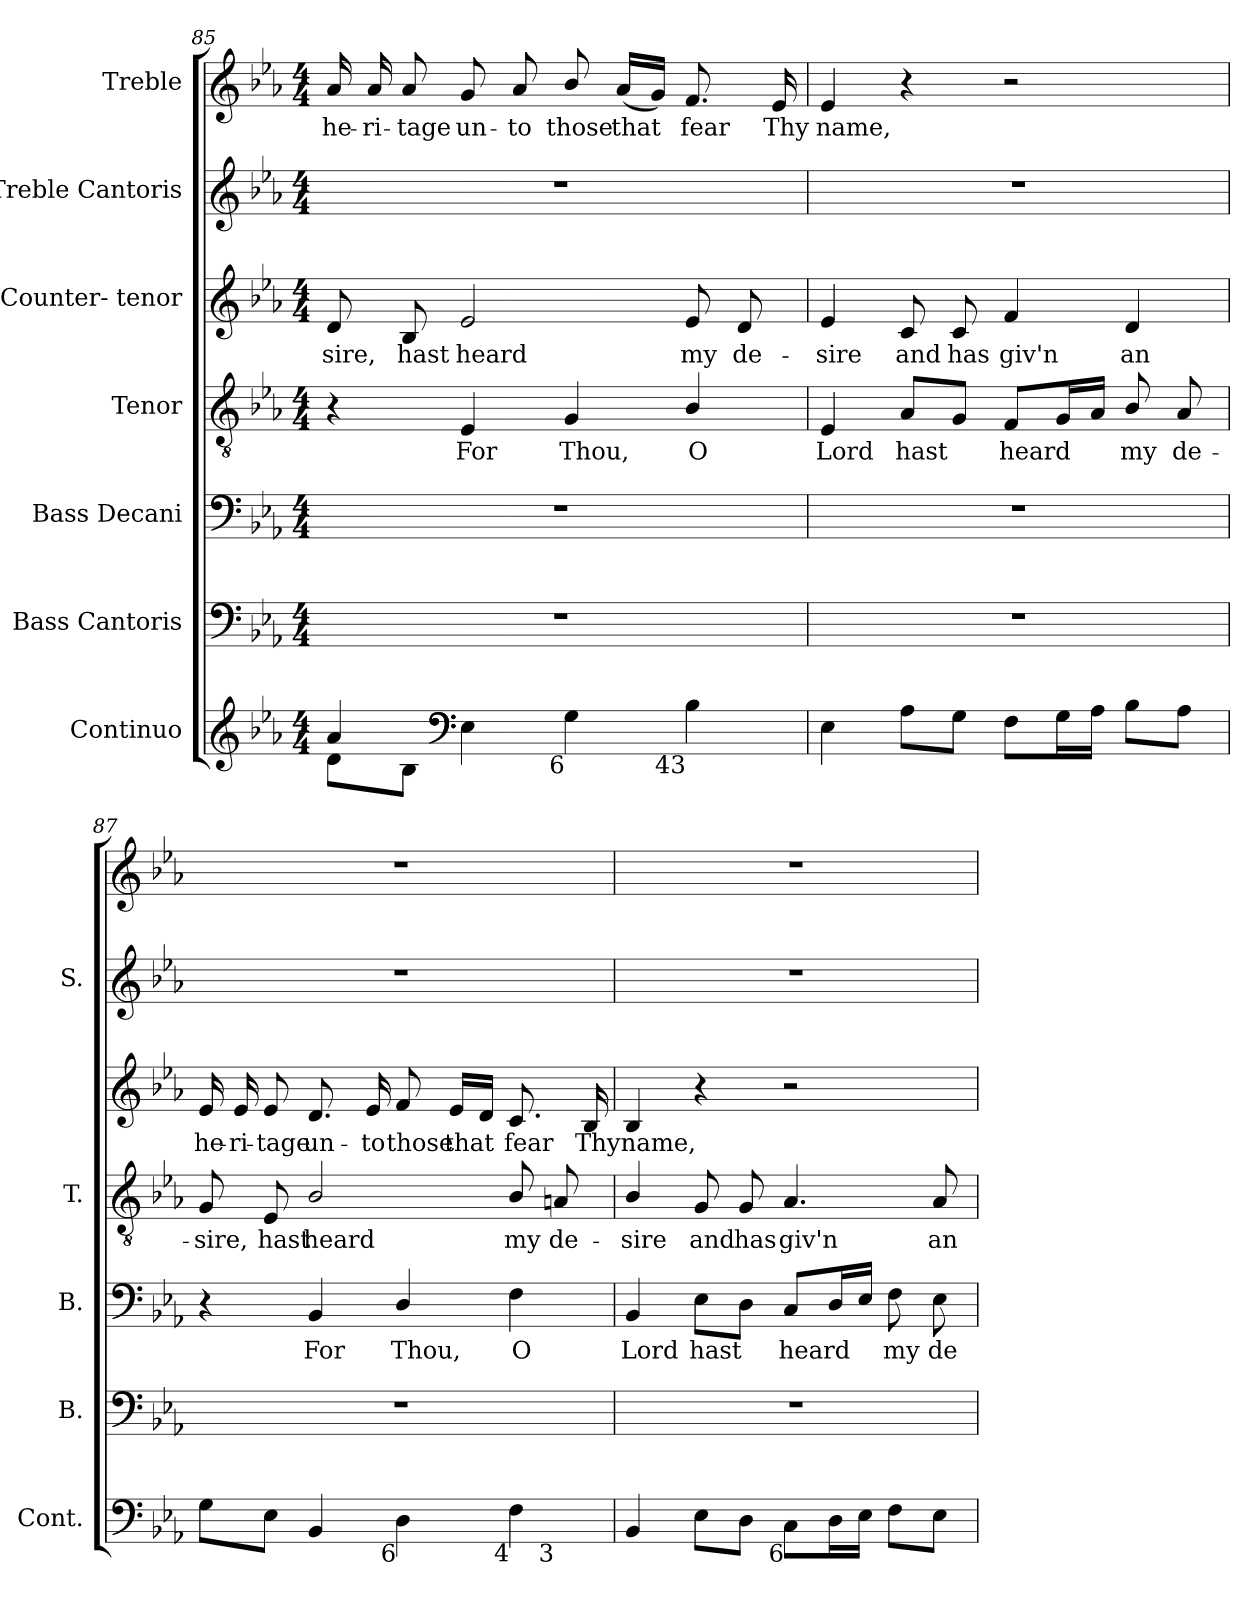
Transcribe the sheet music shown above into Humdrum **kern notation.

**kern	**kern	**kern	**text	**kern	**text	**kern	**text	**kern	**kern	**text
*part7	*part6	*part5	*part5	*part4	*part4	*part3	*part3	*part2	*part1	*part1
*staff7	*staff6	*staff5	*staff5	*staff4	*staff4	*staff3	*staff3	*staff2	*staff1	*staff1
*I"Continuo	*I"Bass Cantoris	*I"Bass Decani	*	*I"Tenor	*	*I"Counter- tenor	*	*I"Treble Cantoris	*I"Treble	*
*I'Cont.	*I'B.	*I'B.	*	*I'T.	*	*	*	*I'S.	*	*
*clefG2	*clefF4	*clefF4	*	*clefGv2	*	*clefG2	*	*clefG2	*clefG2	*
*	*	*	*	*ITrd7c12	*	*	*	*	*	*
*k[b-e-a-]	*k[b-e-a-]	*k[b-e-a-]	*	*k[b-e-a-]	*	*k[b-e-a-]	*	*k[b-e-a-]	*k[b-e-a-]	*
*E-:	*E-:	*E-:	*	*E-:	*	*E-:	*	*E-:	*E-:	*
*M4/4	*M4/4	*M4/4	*	*M4/4	*	*M4/4	*	*M4/4	*M4/4	*
=85	=85	=85	=85	=85	=85	=85	=85	=85	=85	=85
*^	*	*	*	*	*	*	*	*	*	*
!	!	!	!	!	!	!	!	!LO:LY:b:color=#000000	!	!	!
!	!	!	!	!	!	!	!	!	!	!	!LO:LY:b:color=#000000
4a-i/	8di\L	1r	1r	.	4r	.	8di/	-sire,	1r	16a-i/	he-
!	!	!	!	!	!	!	!	!	!	!	!LO:LY:b:color=#000000
.	.	.	.	.	.	.	.	.	.	16a-i/	-ri-
!	!	!	!	!	!	!	!	!LO:LY:b:color=#000000	!	!	!
!	!	!	!	!	!	!	!	!	!	!	!LO:LY:b:color=#000000
.	8B-i\J	.	.	.	.	.	8B-i/	hast	.	8a-i/	-tage
*clefF4	*	*	*	*	*	*	*	*	*	*	*
!	!	!	!	!	!	!LO:LY:b:color=#000000	!	!	!	!	!
!	!	!	!	!	!	!	!	!LO:LY:b:color=#000000	!	!	!
!	!	!	!	!	!	!	!	!	!	!	!LO:LY:b:color=#000000
4E-i\	4ryy	.	.	.	4EE-i/	For	2e-i/	heard	.	8gi/	un-
!	!	!	!	!	!	!	!	!	!	!	!LO:LY:b:color=#000000
.	.	.	.	.	.	.	.	.	.	8a-i/	-to
!	!	!	!	!	!	!LO:LY:b:color=#000000	!	!	!	!	!
!LO:TX:b:rj:t=6	!	!	!	!	!	!	!	!	!	!	!
!	!	!	!	!	!	!	!	!	!	!	!LO:LY:b:color=#000000
4Gi\	2ryy	.	.	.	4GGi/	Thou,	.	.	.	8b-i/	those
!	!	!	!	!	!	!	!	!	!	!	!LO:LY:b:color=#000000
.	.	.	.	.	.	.	.	.	.	(16a-i/LL	that
.	.	.	.	.	.	.	.	.	.	16gi/JJ)	.
!	!	!	!	!	!	!LO:LY:b:color=#000000	!	!	!	!	!
!	!	!	!	!	!	!	!	!LO:LY:b:color=#000000	!	!	!
!LO:TX:b:rj:t=43	!	!	!	!	!	!	!	!	!	!	!
!	!	!	!	!	!	!	!	!	!	!	!LO:LY:b:color=#000000
4B-i\	.	.	.	.	4BB-i/	O	8e-i/	my	.	8.fi/	fear
!	!	!	!	!	!	!	!	!LO:LY:b:color=#000000	!	!	!
.	.	.	.	.	.	.	8di/	de-	.	.	.
!	!	!	!	!	!	!	!	!	!	!	!LO:LY:b:color=#000000
.	.	.	.	.	.	.	.	.	.	16e-i/	Thy
*v	*v	*	*	*	*	*	*	*	*	*	*
=86	=86	=86	=86	=86	=86	=86	=86	=86	=86	=86
!	!	!	!	!	!LO:LY:b:color=#000000	!	!	!	!	!
!	!	!	!	!	!	!	!LO:LY:b:color=#000000	!	!	!
!	!	!	!	!	!	!	!	!	!	!LO:LY:b:color=#000000
4E-i\	1r	1r	.	4EE-i/	Lord	4e-i/	-sire	1r	4e-i/	name,
!	!	!	!	!	!LO:LY:b:color=#000000	!	!	!	!	!
!	!	!	!	!	!	!	!LO:LY:b:color=#000000	!	!	!
8A-i\L	.	.	.	8AA-i/L	hast	8ci/	and	.	4r	.
!	!	!	!	!	!	!	!LO:LY:b:color=#000000	!	!	!
8Gi\J	.	.	.	8GGi/J	.	8ci/	has	.	.	.
!	!	!	!	!	!LO:LY:b:color=#000000	!	!	!	!	!
!	!	!	!	!	!	!	!LO:LY:b:color=#000000	!	!	!
8Fi\L	.	.	.	8FFi/L	heard	4fi/	giv'n	.	2r	.
16Gi\L	.	.	.	16GGi/L	.	.	.	.	.	.
16A-i\JJ	.	.	.	16AA-i/JJ	.	.	.	.	.	.
!	!	!	!	!	!LO:LY:b:color=#000000	!	!	!	!	!
!	!	!	!	!	!	!	!LO:LY:b:color=#000000	!	!	!
8B-i\L	.	.	.	8BB-i/	my	4di/	an	.	.	.
!	!	!	!	!	!LO:LY:b:color=#000000	!	!	!	!	!
8A-i\J	.	.	.	8AA-i/	de-	.	.	.	.	.
!!LO:LB:g=z
=87	=87	=87	=87	=87	=87	=87	=87	=87	=87	=87
!	!	!	!	!	!LO:LY:b:color=#000000	!	!	!	!	!
!LO:TX:b:rj:t=6	!	!	!	!	!	!	!	!	!	!
!	!	!	!	!	!	!	!LO:LY:b:color=#000000	!	!	!
*^	*	*	*	*	*	*	*	*	*	*
8Gi\L	2..ryy	1r	4r	.	8GGi/	-sire,	16e-i/	he-	1r	1r	.
!	!	!	!	!	!	!	!	!LO:LY:b:color=#000000	!	!	!
.	.	.	.	.	.	.	16e-i/	-ri-	.	.	.
!	!	!	!	!	!	!LO:LY:b:color=#000000	!	!	!	!	!
!	!	!	!	!	!	!	!	!LO:LY:b:color=#000000	!	!	!
8E-i\J	.	.	.	.	8EE-i/	hast	8e-i/	-tage	.	.	.
!	!	!	!	!LO:LY:b:color=#000000	!	!	!	!	!	!	!
!	!	!	!	!	!	!LO:LY:b:color=#000000	!	!	!	!	!
!	!	!	!	!	!	!	!	!LO:LY:b:color=#000000	!	!	!
4BB-i/	.	.	4BB-i/	For	2BB-i/	heard	8.di/	un-	.	.	.
!	!	!	!	!	!	!	!	!LO:LY:b:color=#000000	!	!	!
.	.	.	.	.	.	.	16e-i/	-to	.	.	.
!	!	!	!	!LO:LY:b:color=#000000	!	!	!	!	!	!	!
!LO:TX:b:rj:t=6	!	!	!	!	!	!	!	!	!	!	!
!	!	!	!	!	!	!	!	!LO:LY:b:color=#000000	!	!	!
4Di\	.	.	4Di/	Thou,	.	.	8fi/	those	.	.	.
!	!	!	!	!	!	!	!	!LO:LY:b:color=#000000	!	!	!
.	.	.	.	.	.	.	16e-i/LL	that	.	.	.
.	.	.	.	.	.	.	16di/JJ	.	.	.	.
!	!	!	!	!LO:LY:b:color=#000000	!	!	!	!	!	!	!
!	!	!	!	!	!	!LO:LY:b:color=#000000	!	!	!	!	!
!LO:TX:b:rj:t=4	!	!	!	!	!	!	!	!	!	!	!
!	!	!	!	!	!	!	!	!LO:LY:b:color=#000000	!	!	!
4Fi\	.	.	4Fi\	O	8BB-i/	my	8.ci/	fear	.	.	.
!	!LO:TX:b:rj:t=3	!	!	!	!	!	!	!	!	!	!
!	!	!	!	!	!	!LO:LY:b:color=#000000	!	!	!	!	!
.	8ryy	.	.	.	8AAni/	de-	.	.	.	.	.
!	!	!	!	!	!	!	!	!LO:LY:b:color=#000000	!	!	!
.	.	.	.	.	.	.	16B-i/	Thy	.	.	.
*v	*v	*	*	*	*	*	*	*	*	*	*
=88	=88	=88	=88	=88	=88	=88	=88	=88	=88	=88
*^	*	*	*	*	*	*	*	*	*	*
!	!	!	!	!LO:LY:b:color=#000000	!	!	!	!	!	!	!
*v	*v	*	*	*	*	*	*	*	*	*	*
*^	*	*	*	*	*	*	*	*	*	*
!	!	!	!	!	!	!LO:LY:b:color=#000000	!	!	!	!	!
*v	*v	*	*	*	*	*	*	*	*	*	*
*^	*	*	*	*	*	*	*	*	*	*
!	!	!	!	!	!	!	!	!LO:LY:b:color=#000000	!	!	!
*v	*v	*	*	*	*	*	*	*	*	*	*
4BB-i/	1r	4BB-i/	Lord	4BB-i/	-sire	4B-i/	name,	1r	1r	.
!	!	!	!LO:LY:b:color=#000000	!	!	!	!	!	!	!
!	!	!	!	!	!LO:LY:b:color=#000000	!	!	!	!	!
8E-i\L	.	8E-i\L	hast	8GGi/	and	4r	.	.	.	.
!	!	!	!	!	!LO:LY:b:color=#000000	!	!	!	!	!
8Di\J	.	8Di\J	.	8GGi/	has	.	.	.	.	.
!	!	!	!LO:LY:b:color=#000000	!	!	!	!	!	!	!
!LO:TX:b:rj:t=6	!	!	!	!	!	!	!	!	!	!
!	!	!	!	!	!LO:LY:b:color=#000000	!	!	!	!	!
8Ci\L	.	8Ci/L	heard	4.AA-i/	giv'n	2r	.	.	.	.
16Di\L	.	16Di/L	.	.	.	.	.	.	.	.
16E-i\JJ	.	16E-i/JJ	.	.	.	.	.	.	.	.
!	!	!	!LO:LY:b:color=#000000	!	!	!	!	!	!	!
8Fi\L	.	8Fi\	my	.	.	.	.	.	.	.
!	!	!	!LO:LY:b:color=#000000	!	!	!	!	!	!	!
!	!	!	!	!	!LO:LY:b:color=#000000	!	!	!	!	!
8E-i\J	.	8E-i\	de-	8AA-i/	an	.	.	.	.	.
=	=	=	=	=	=	=	=	=	=	=
*-	*-	*-	*-	*-	*-	*-	*-	*-	*-	*-
